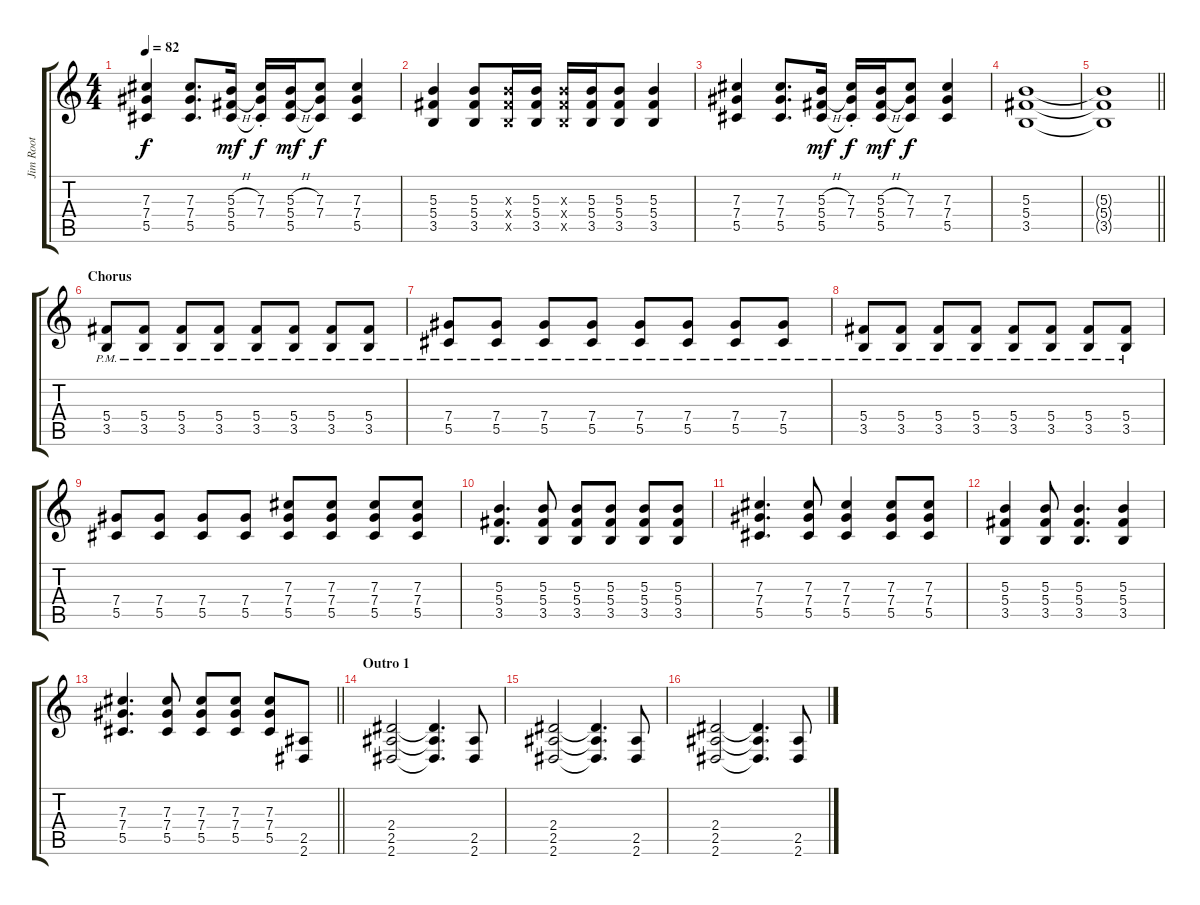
\track ("Jim Root" "Jim Root") {instrument distortionguitar}
\staff {score tabs}
\tuning (Eb4 Bb3 Gb3 Db3 Ab2 Db2) {hide}
\ts (4 4)
\tempo 82
\clef g2
\ks c
(7.3 7.4 5.5).4{dy f} (7.3 7.4 5.5).8{d} (5.3{h} 5.4{h} 5.5).16{dy mf} (7.3{st} 7.4{st} 5.5{t}).16{dy f} (5.3{h} 5.4{h} 5.5).16{dy mf} (7.3 7.4 5.5{t}).8{dy f} (7.3 7.4 5.5).4 |
(5.3 5.4 3.5).4 (5.3 5.4 3.5).8 (5.3{x} 5.4{x} 3.5{x}).16 (5.3 5.4 3.5).16 (5.3{x} 5.4{x} 3.5{x}).16 (5.3 5.4 3.5).16 (5.3 5.4 3.5).8 (5.3 5.4 3.5).4 |
(7.3 7.4 5.5).4 (7.3 7.4 5.5).8{d} (5.3{h} 5.4{h} 5.5).16{dy mf} (7.3{st} 7.4{st} 5.5{t}).16{dy f} (5.3{h} 5.4{h} 5.5).16{dy mf} (7.3 7.4 5.5{t}).8{dy f} (7.3 7.4 5.5).4 |
(5.3 5.4 3.5).1 |
\barLineRight lightlight
(5.3{t} 5.4{t} 3.5{t}).1 |
\section ("" "Chorus")
(5.4{pm} 3.5{pm}).8{volume 9 instrument overdrivenguitar} (5.4{pm} 3.5{pm}).8 (5.4{pm} 3.5{pm}).8 (5.4{pm} 3.5{pm}).8 (5.4{pm} 3.5{pm}).8 (5.4{pm} 3.5{pm}).8 (5.4{pm} 3.5{pm}).8 (5.4{pm} 3.5{pm}).8 |
(7.4{pm} 5.5{pm}).8 (7.4{pm} 5.5{pm}).8 (7.4{pm} 5.5{pm}).8 (7.4{pm} 5.5{pm}).8 (7.4{pm} 5.5{pm}).8 (7.4{pm} 5.5{pm}).8 (7.4{pm} 5.5{pm}).8 (7.4{pm} 5.5{pm}).8 |
(5.4{pm} 3.5{pm}).8 (5.4{pm} 3.5{pm}).8 (5.4{pm} 3.5{pm}).8 (5.4{pm} 3.5{pm}).8 (5.4{pm} 3.5{pm}).8 (5.4{pm} 3.5{pm}).8 (5.4{pm} 3.5{pm}).8 (5.4{pm} 3.5{pm}).8 |
(7.4 5.5).8{volume 13} (7.4 5.5).8 (7.4 5.5).8 (7.4 5.5).8 (7.3 7.4 5.5).8 (7.3 7.4 5.5).8 (7.3 7.4 5.5).8 (7.3 7.4 5.5).8 |
(5.3 5.4 3.5).4{d instrument distortionguitar} (5.3 5.4 3.5).8 (5.3 5.4 3.5).8 (5.3 5.4 3.5).8 (5.3 5.4 3.5).8 (5.3 5.4 3.5).8 |
(7.3 7.4 5.5).4{d} (7.3 7.4 5.5).8 (7.3 7.4 5.5).4 (7.3 7.4 5.5).8 (7.3 7.4 5.5).8 |
(5.3 5.4 3.5).4 (5.3 5.4 3.5).8 (5.3 5.4 3.5).4{d} (5.3 5.4 3.5).4 |
\barLineRight lightlight
(7.3 7.4 5.5).4{d} (7.3 7.4 5.5).8 (7.3 7.4 5.5).8 (7.3 7.4 5.5).8 (7.3 7.4 5.5).8 (2.5 2.6).8 |
\section ("" "Outro 1")
(2.4 2.5 2.6).2 (2.4{t} 2.5{t} 2.6{t}).4{d} (2.5 2.6).8 |
(2.4 2.5 2.6).2 (2.4{t} 2.5{t} 2.6{t}).4{d} (2.5 2.6).8 |
(2.4 2.5 2.6).2 (2.4{t} 2.5{t} 2.6{t}).4{d} (2.5 2.6).8
